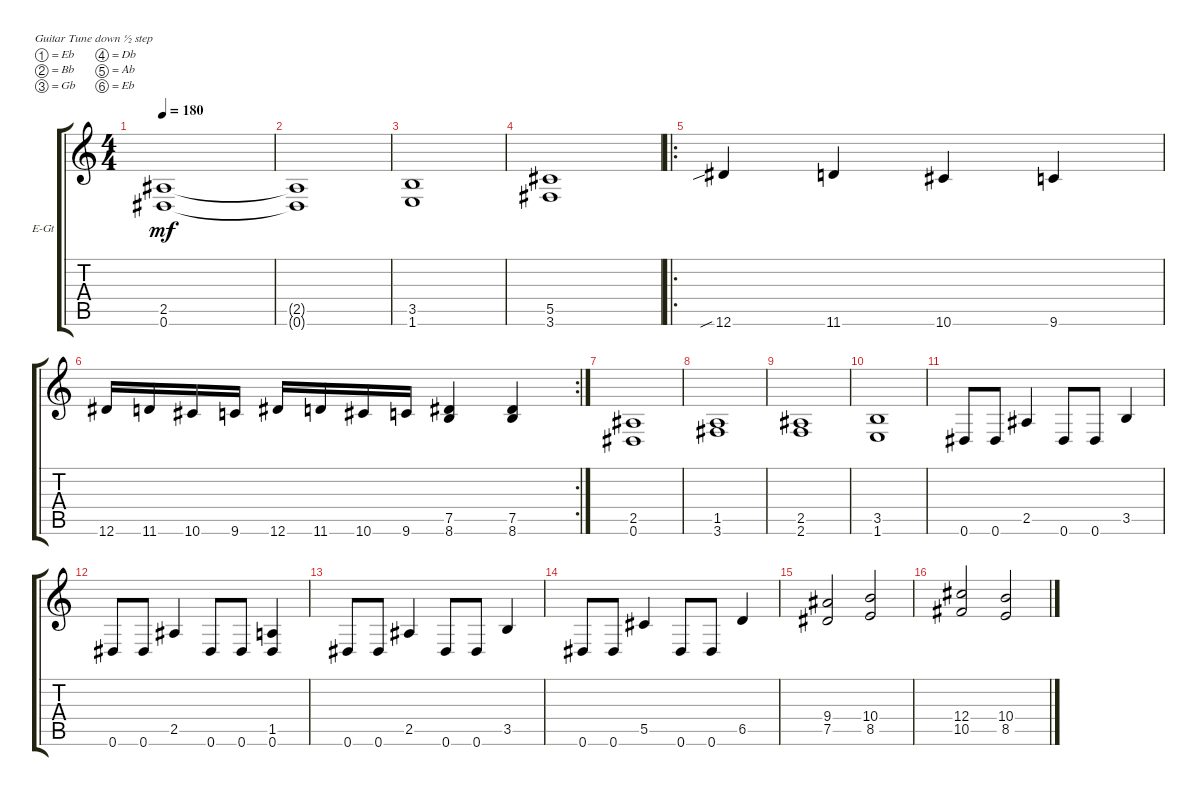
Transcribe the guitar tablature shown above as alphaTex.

\defaultSystemsLayout 4
\bracketExtendMode groupsimilarinstruments
\firstSystemTrackNameOrientation horizontal
\otherSystemsTrackNameOrientation horizontal
\track ("Electric Guitar" "E-Gt") {instrument distortionguitar}
\staff {score tabs}
\tuning (Eb4 Bb3 Gb3 Db3 Ab2 Eb2)
\ts (4 4)
\tempo 180
\clef g2
\scale
0.333333
\ks c
(0.6 2.5).1{dy mf} |
\scale
0.333333 (2.5{t} 0.6{t}).1 |
\scale
0.333333 (1.6 3.5).1 |
\scale
0.333333 (3.6 5.5).1 |
\ro
\scale
0.363184 12.6{sib}.4 11.6.4 10.6.4 9.6.4 |
\rc 2
\scale
0.333333 12.6.16 11.6.16 10.6.16 9.6.16 12.6.16 11.6.16 10.6.16 9.6.16 (8.6 7.5).4 (7.5 8.6).4 |
\scale
0.303483 (0.6 2.5).1 |
\scale
0.333333 (1.5 3.6).1 |
\scale
0.333333 (2.6 2.5).1 |
\scale
0.333333 (1.6 3.5).1 |
\scale
0.333333 0.6.8 0.6.8 2.5.4 0.6.8 0.6.8 3.5.4 |
\scale
0.333333 0.6.8 0.6.8 2.5.4 0.6.8 0.6.8 (0.6 1.5).4 |
\scale
0.333333 0.6.8 0.6.8 2.5.4 0.6.8 0.6.8 3.5.4 |
\scale
0.333333 0.6.8 0.6.8 5.5.4 0.6.8 0.6.8 6.5.4 |
\scale
0.333333 (7.5 9.4).2 (8.5 10.4).2 |
\scale
0.333333 (10.5 12.4).2 (8.5 10.4).2
